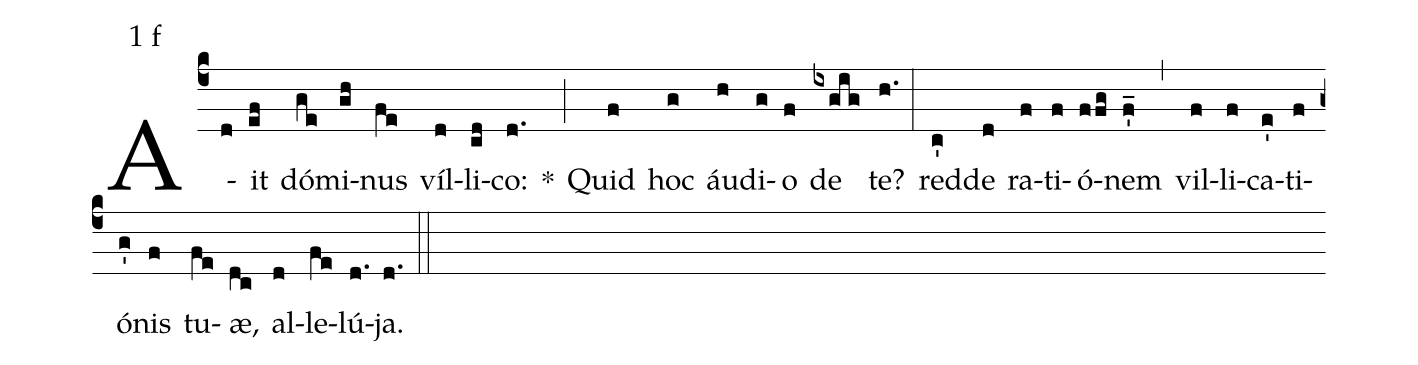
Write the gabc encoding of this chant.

mode:1 f;
%%
(c4) A(d)it(ef) dó(ge)mi(gh)nus(fe) víl(d)li(cd)co:(d.) *(;) Quid(f) hoc(g) áu(h)di(g)o(f) de(ixgig) te?(h.) (:) red(c')de(d) ra(f)ti(f)ó(ffg)nem(f'_) (,) vil(f)li(f)ca(e')ti(f)ó(g')nis(f) tu(fe)æ,(dc) al(d)le(fe)lú(d.)ja.(d.) (::)
